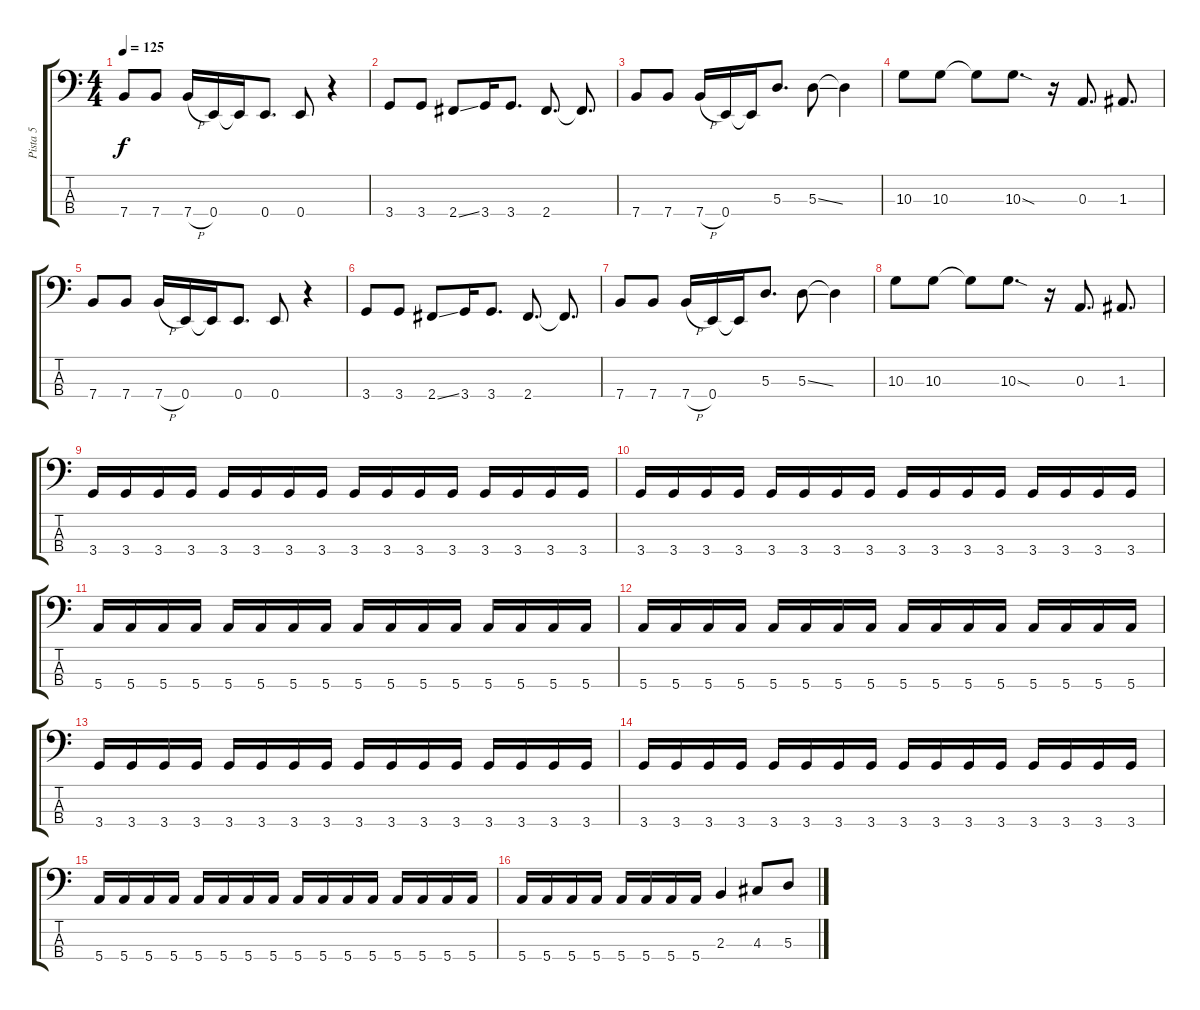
\track ("Pista 5" "Pista 5") {instrument electricbassfinger}
\staff {score tabs}
\tuning (G2 D2 A1 E1) {hide}
\ts (4 4)
\tempo 125
\clef f4
\ks c
7.4.8{dy f} 7.4.8 7.4{h}.16 0.4.16 0.4{t}.16 0.4.8{d} 0.4.8 r.4 |
3.4.8 3.4.8 2.4{ss}.8 3.4.16 3.4.8{d} 2.4.8{d} 2.4{t}.8{d} |
7.4.8 7.4.8 7.4{h}.16 0.4.16 0.4{t}.16 5.3.8{d} 5.3{ss}.8 5.3{t}.4 |
10.3.8 10.3.8 10.3{t}.8 10.3{sod}.8{d} r.16 0.3.8{d} 1.3.8{d} |
7.4.8 7.4.8 7.4{h}.16 0.4.16 0.4{t}.16 0.4.8{d} 0.4.8 r.4 |
3.4.8 3.4.8 2.4{ss}.8 3.4.16 3.4.8{d} 2.4.8{d} 2.4{t}.8{d} |
7.4.8 7.4.8 7.4{h}.16 0.4.16 0.4{t}.16 5.3.8{d} 5.3{ss}.8 5.3{t}.4 |
10.3.8 10.3.8 10.3{t}.8 10.3{sod}.8{d} r.16 0.3.8{d} 1.3.8{d} |
3.4.16 3.4.16 3.4.16 3.4.16 3.4.16 3.4.16 3.4.16 3.4.16 3.4.16 3.4.16 3.4.16 3.4.16 3.4.16 3.4.16 3.4.16 3.4.16 |
3.4.16 3.4.16 3.4.16 3.4.16 3.4.16 3.4.16 3.4.16 3.4.16 3.4.16 3.4.16 3.4.16 3.4.16 3.4.16 3.4.16 3.4.16 3.4.16 |
5.4.16 5.4.16 5.4.16 5.4.16 5.4.16 5.4.16 5.4.16 5.4.16 5.4.16 5.4.16 5.4.16 5.4.16 5.4.16 5.4.16 5.4.16 5.4.16 |
5.4.16 5.4.16 5.4.16 5.4.16 5.4.16 5.4.16 5.4.16 5.4.16 5.4.16 5.4.16 5.4.16 5.4.16 5.4.16 5.4.16 5.4.16 5.4.16 |
3.4.16 3.4.16 3.4.16 3.4.16 3.4.16 3.4.16 3.4.16 3.4.16 3.4.16 3.4.16 3.4.16 3.4.16 3.4.16 3.4.16 3.4.16 3.4.16 |
3.4.16 3.4.16 3.4.16 3.4.16 3.4.16 3.4.16 3.4.16 3.4.16 3.4.16 3.4.16 3.4.16 3.4.16 3.4.16 3.4.16 3.4.16 3.4.16 |
5.4.16 5.4.16 5.4.16 5.4.16 5.4.16 5.4.16 5.4.16 5.4.16 5.4.16 5.4.16 5.4.16 5.4.16 5.4.16 5.4.16 5.4.16 5.4.16 |
5.4.16 5.4.16 5.4.16 5.4.16 5.4.16 5.4.16 5.4.16 5.4.16 2.3.4 4.3.8 5.3.8
